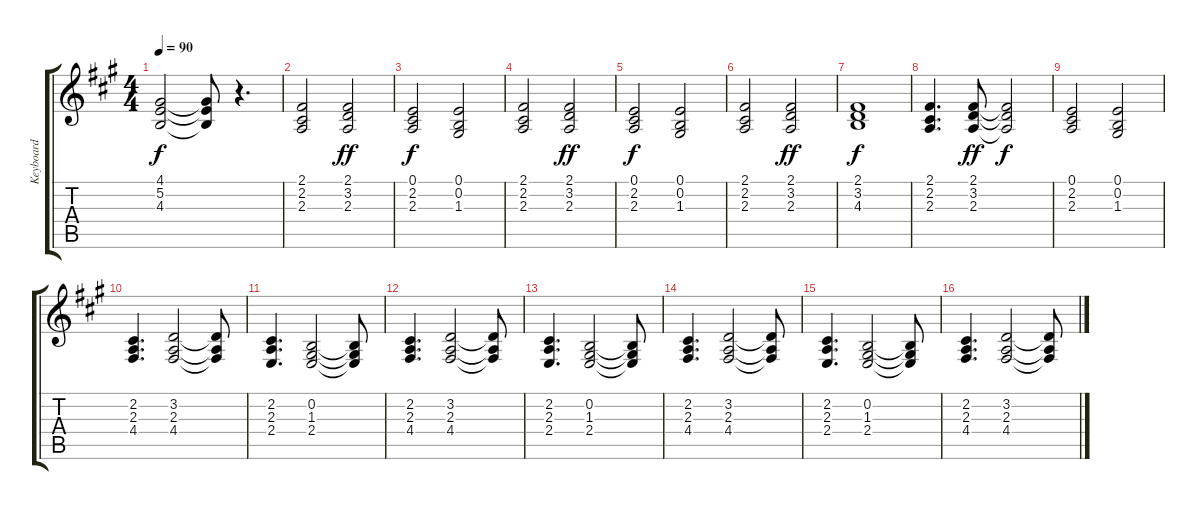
\track ("Keyboard" "Keyboard") {instrument synthstrings1}
\staff {score tabs}
\tuning (E4 B3 G3 D3 A2 E2) {hide}
\ts (4 4)
\tempo 90
\clef g2
\ks a
(4.1 5.2 4.3).2{dy f} (4.1{t} 5.2{t} 4.3{t}).8 r.4{d} |
(2.1 2.2 2.3).2{volume 13} (2.1 3.2 2.3).2{dy ff} |
(0.1 2.2 2.3).2{dy f} (0.1 0.2 1.3).2 |
(2.1 2.2 2.3).2 (2.1 3.2 2.3).2{dy ff} |
(0.1 2.2 2.3).2{dy f} (0.1 0.2 1.3).2 |
(2.1 2.2 2.3).2 (2.1 3.2 2.3).2{dy ff} |
(2.1 3.2 4.3).1{dy f} |
(2.1 2.2 2.3).4{d} (2.1 3.2 2.3).8{dy ff} (2.1{t} 3.2{t} 2.3{t}).2{dy f} |
(0.1 2.2 2.3).2 (0.1 0.2 1.3).2 |
(2.2 2.3 4.4).4{d volume 11} (3.2 2.3 4.4).2 (3.2{t} 2.3{t} 4.4{t}).8 |
(2.2 2.3 2.4).4{d} (0.2 1.3 2.4).2 (0.2{t} 1.3{t} 2.4{t}).8 |
(2.2 2.3 4.4).4{d} (3.2 2.3 4.4).2 (3.2{t} 2.3{t} 4.4{t}).8 |
(2.2 2.3 2.4).4{d} (0.2 1.3 2.4).2 (0.2{t} 1.3{t} 2.4{t}).8 |
(2.2 2.3 4.4).4{d} (3.2 2.3 4.4).2 (3.2{t} 2.3{t} 4.4{t}).8 |
(2.2 2.3 2.4).4{d} (0.2 1.3 2.4).2 (0.2{t} 1.3{t} 2.4{t}).8 |
(2.2 2.3 4.4).4{d} (3.2 2.3 4.4).2 (3.2{t} 2.3{t} 4.4{t}).8
